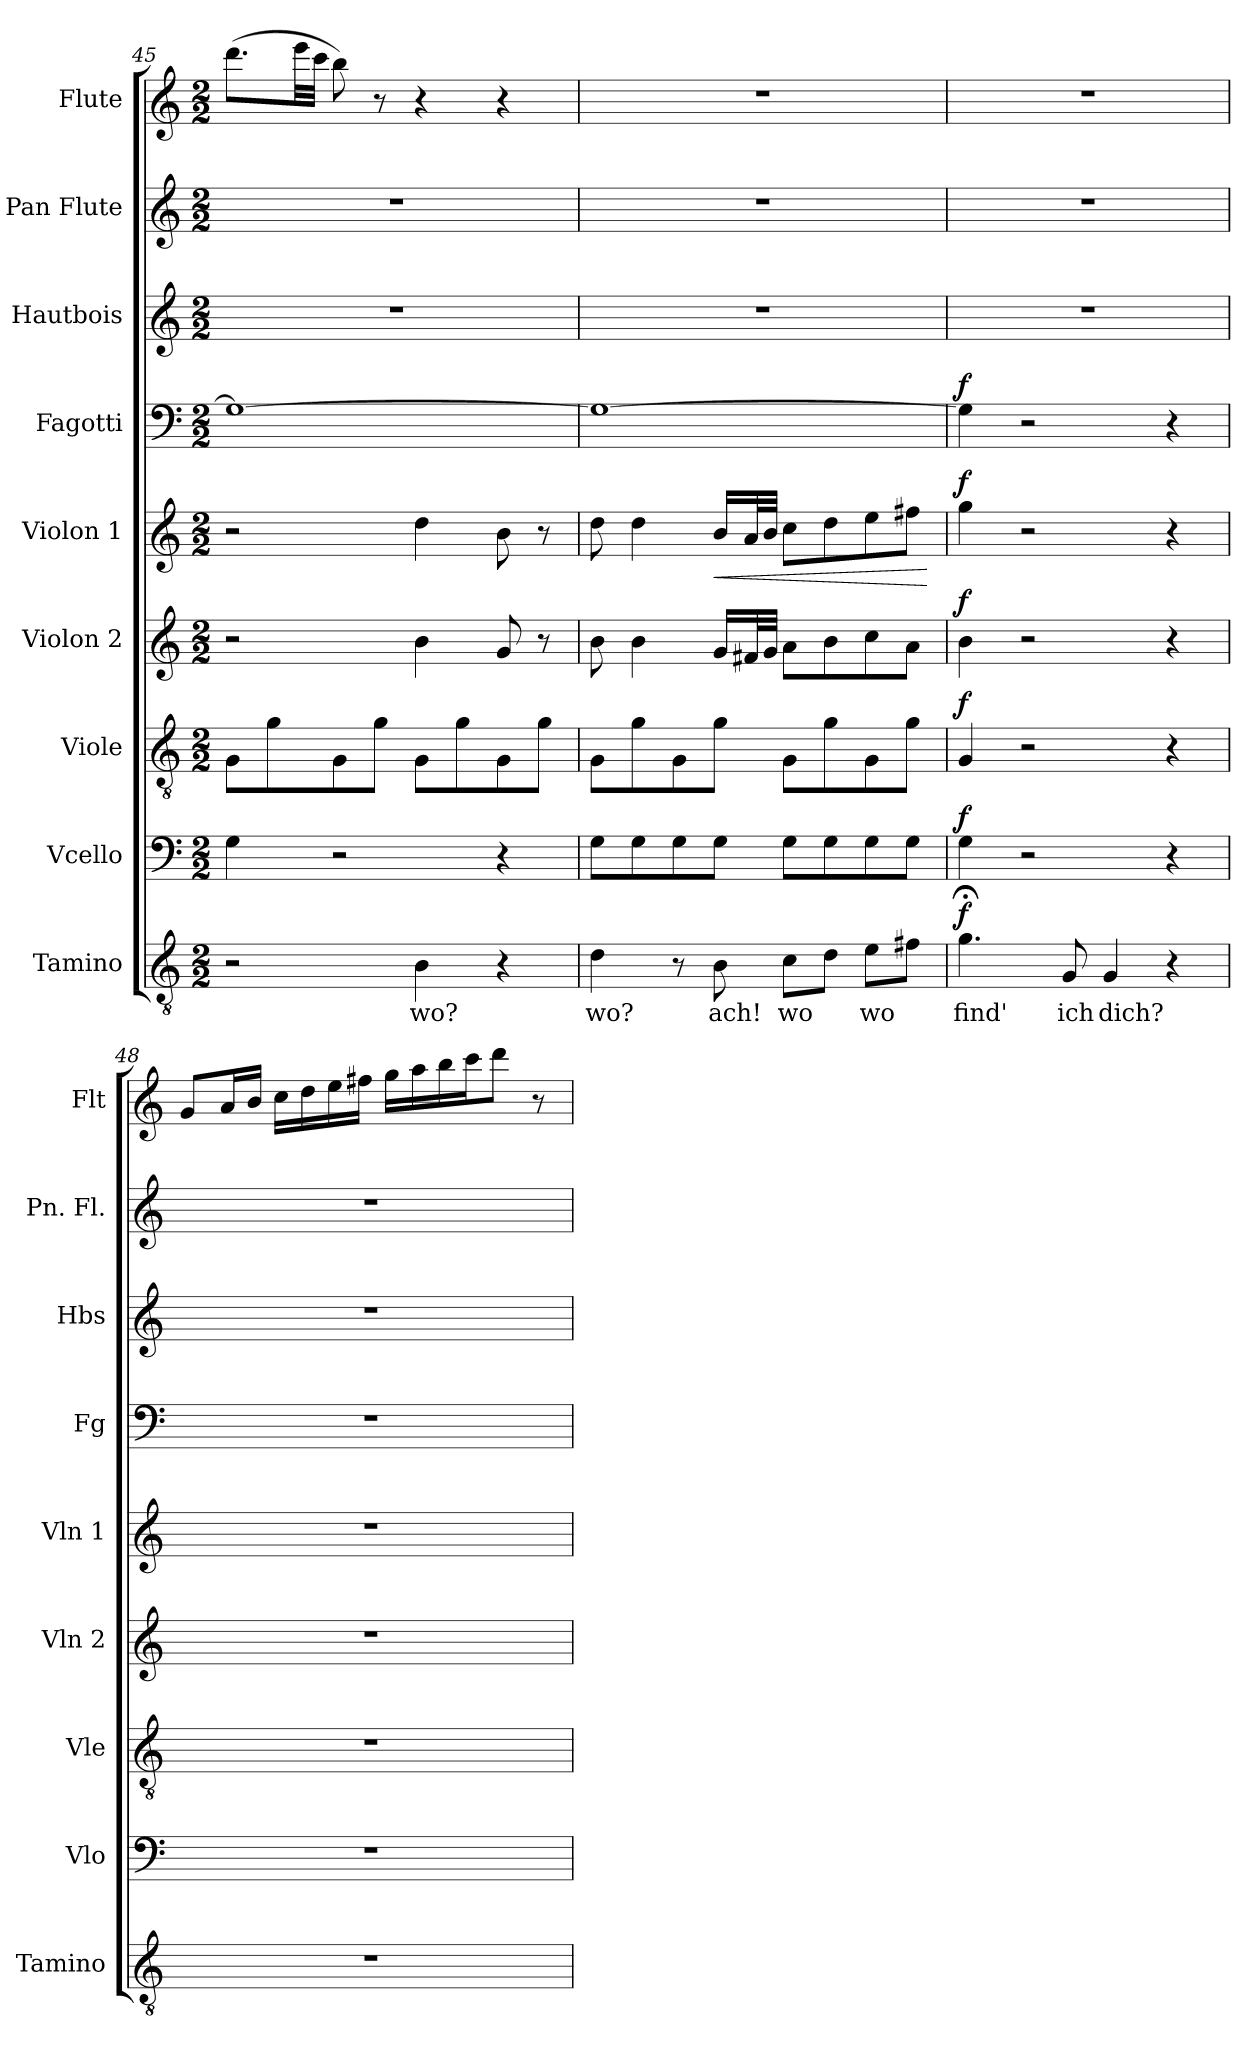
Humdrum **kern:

**kern	**text	**dynam	**kern	**dynam	**kern	**dynam	**kern	**dynam	**kern	**dynam	**kern	**dynam	**kern	**kern	**kern
*part9	*part9	*part9	*part8	*part8	*part7	*part7	*part6	*part6	*part5	*part5	*part4	*part4	*part3	*part2	*part1
*staff9	*staff9	*staff9	*staff8	*staff8	*staff7	*staff7	*staff6	*staff6	*staff5	*staff5	*staff4	*staff4	*staff3	*staff2	*staff1
*I"Tamino	*	*	*I"Vcello	*	*I"Viole	*	*I"Violon 2	*	*I"Violon 1	*	*I"Fagotti	*	*I"Hautbois	*I"Pan Flute	*I"Flute
*I'Tamino	*	*	*I'Vlo	*	*I'Vle	*	*I'Vln 2	*	*I'Vln 1	*	*I'Fg	*	*I'Hbs	*I'Pn. Fl.	*I'Flt
!!LO:PB:g=z
*clefGv2	*	*	*clefF4	*	*clefGv2	*	*clefG2	*	*clefG2	*	*clefF4	*	*clefG2	*clefG2	*clefG2
*k[]	*	*	*k[]	*	*k[]	*	*k[]	*	*k[]	*	*k[]	*	*k[]	*k[]	*k[]
*M2/2	*	*	*M2/2	*	*M2/2	*	*M2/2	*	*M2/2	*	*M2/2	*	*M2/2	*M2/2	*M2/2
=45	=45	=45	=45	=45	=45	=45	=45	=45	=45	=45	=45	=45	=45	=45	=45
2r	.	.	4G\	.	8G\L	.	2r	.	2r	.	1G_	.	1r	1r	(8.ddd\L
.	.	.	.	.	8g\	.	.	.	.	.	.	.	.	.	.
.	.	.	.	.	.	.	.	.	.	.	.	.	.	.	32eee\LL
.	.	.	.	.	.	.	.	.	.	.	.	.	.	.	32ccc\JJJ
.	.	.	2r	.	8G\	.	.	.	.	.	.	.	.	.	8bb\)
.	.	.	.	.	8g\J	.	.	.	.	.	.	.	.	.	8r
4B\	wo?	.	.	.	8G\L	.	4b\	.	4dd\	.	.	.	.	.	4r
.	.	.	.	.	8g\	.	.	.	.	.	.	.	.	.	.
4r	.	.	4r	.	8G\	.	8g/	.	8b\	.	.	.	.	.	4r
.	.	.	.	.	8g\J	.	8r	.	8r	.	.	.	.	.	.
=46	=46	=46	=46	=46	=46	=46	=46	=46	=46	=46	=46	=46	=46	=46	=46
4d\	wo?	.	8G\L	.	8G\L	.	8b\	.	8dd\	.	1G_	.	1r	1r	1r
.	.	.	8G\	.	8g\	.	4b\	.	4dd\	.	.	.	.	.	.
8r	.	.	8G\	.	8G\	.	.	.	.	.	.	.	.	.	.
!	!	!	!	!	!	!	!	!LO:DY:a	!	!LO:HP:b	!	!	!	!	!
!	!	!	!	!	!	!	!	!	!	!LO:DY:n=1:a	!	!	!	!	!
8B\	ach!	.	8G\J	.	8g\J	.	16g/LL	other-dynamics	16b/LL	< other-dynamics	.	.	.	.	.
.	.	.	.	.	.	.	32f#X/L	.	32a/L	.	.	.	.	.	.
.	.	.	.	.	.	.	32g/JJJ	.	32b/JJJ	.	.	.	.	.	.
!	!	!	!	!LO:DY:a	!	!LO:DY:a	!	!	!	!	!	!	!	!	!
8c\L	wo	.	8G\L	other-dynamics	8G\L	other-dynamics	8a\L	.	8cc\L	.	.	.	.	.	.
8d\J	.	.	8G\	.	8g\	.	8b\	.	8dd\	.	.	.	.	.	.
8e\L	wo	.	8G\	.	8G\	.	8cc\	.	8ee\	.	.	.	.	.	.
8f#X\J	.	.	8G\J	.	8g\J	.	8a\J	.	8ff#X\J	.	.	.	.	.	.
.	.	.	.	.	.	.	.	.	.	[	.	.	.	.	.
=47	=47	=47	=47	=47	=47	=47	=47	=47	=47	=47	=47	=47	=47	=47	=47
!	!	!LO:DY:a	!	!LO:DY:a	!	!LO:DY:a	!	!LO:DY:a	!	!LO:DY:a	!	!LO:DY:a	!	!	!
4.g;<\	find'	f	4G\	f	4G/	f	4b\	f	4gg\	f	4G\]	f	1r	1r	1r
.	.	.	2r	.	2r	.	2r	.	2r	.	2r	.	.	.	.
8G/	ich	.	.	.	.	.	.	.	.	.	.	.	.	.	.
4G/	dich?	.	.	.	.	.	.	.	.	.	.	.	.	.	.
4r	.	.	4r	.	4r	.	4r	.	4r	.	4r	.	.	.	.
!!LO:LB:g=z
=48	=48	=48	=48	=48	=48	=48	=48	=48	=48	=48	=48	=48	=48	=48	=48
1r	.	.	1r	.	1r	.	1r	.	1r	.	1r	.	1r	1r	8g/L
.	.	.	.	.	.	.	.	.	.	.	.	.	.	.	16a/L
.	.	.	.	.	.	.	.	.	.	.	.	.	.	.	16b/JJ
.	.	.	.	.	.	.	.	.	.	.	.	.	.	.	16cc\LL
.	.	.	.	.	.	.	.	.	.	.	.	.	.	.	16dd\
.	.	.	.	.	.	.	.	.	.	.	.	.	.	.	16ee\
.	.	.	.	.	.	.	.	.	.	.	.	.	.	.	16ff#X\JJ
.	.	.	.	.	.	.	.	.	.	.	.	.	.	.	16gg\LL
.	.	.	.	.	.	.	.	.	.	.	.	.	.	.	16aa\
.	.	.	.	.	.	.	.	.	.	.	.	.	.	.	16bb\
.	.	.	.	.	.	.	.	.	.	.	.	.	.	.	16ccc\J
.	.	.	.	.	.	.	.	.	.	.	.	.	.	.	8ddd\J
.	.	.	.	.	.	.	.	.	.	.	.	.	.	.	8r
=	=	=	=	=	=	=	=	=	=	=	=	=	=	=	=
*-	*-	*-	*-	*-	*-	*-	*-	*-	*-	*-	*-	*-	*-	*-	*-
